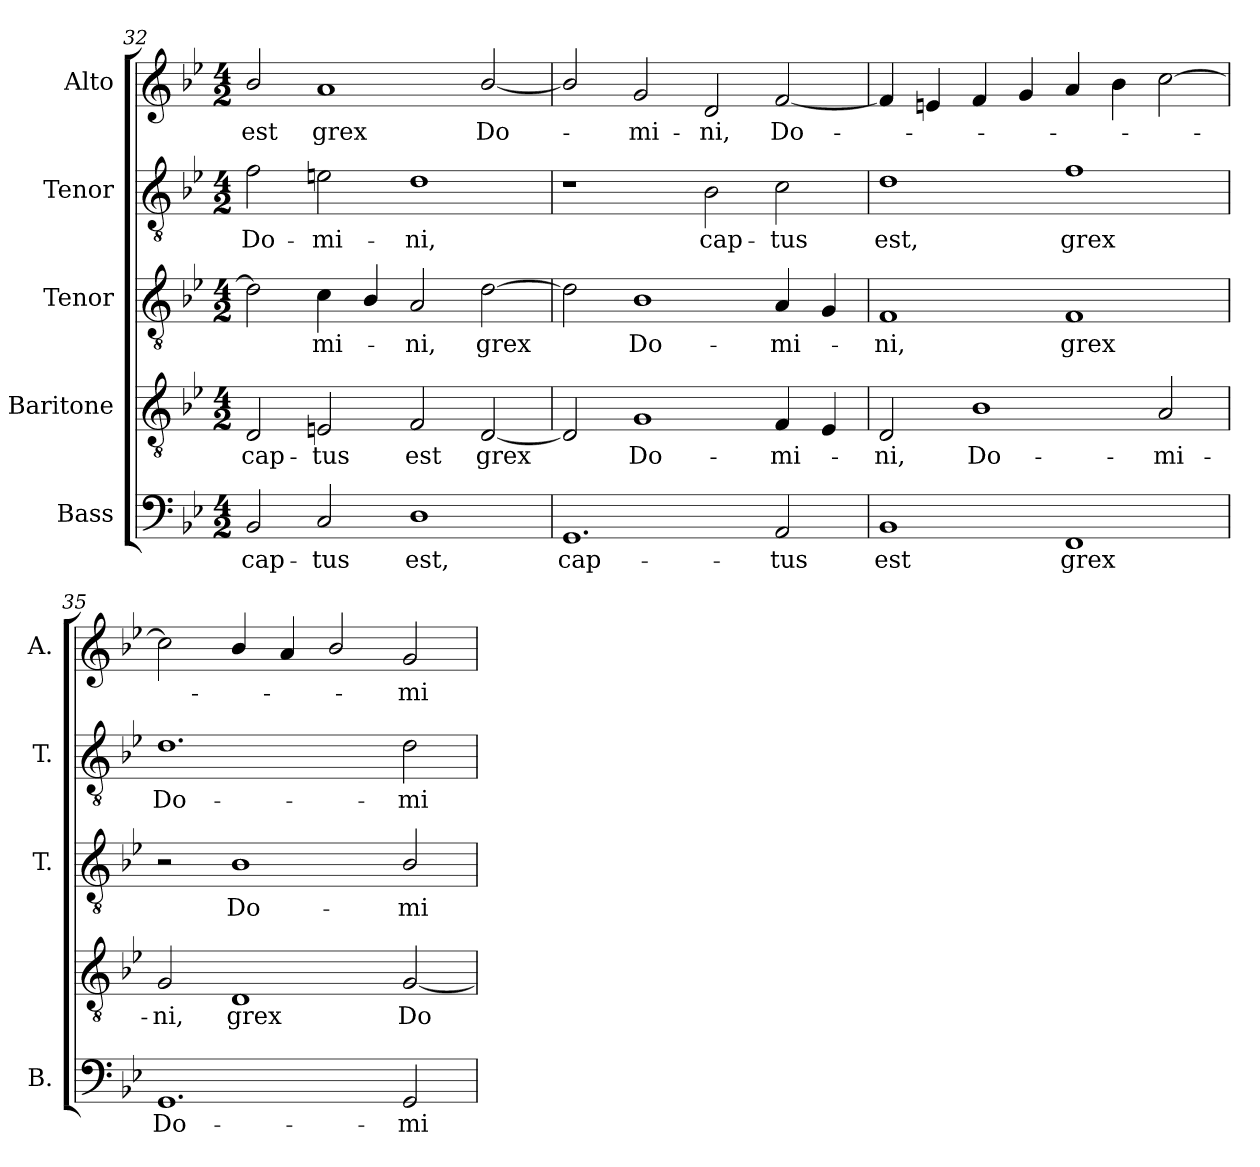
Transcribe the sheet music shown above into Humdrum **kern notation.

**kern	**text	**kern	**text	**kern	**text	**kern	**text	**kern	**text
*part5	*part5	*part4	*part4	*part3	*part3	*part2	*part2	*part1	*part1
*staff5	*staff5	*staff4	*staff4	*staff3	*staff3	*staff2	*staff2	*staff1	*staff1
*I"Bass	*	*I"Baritone	*	*I"Tenor	*	*I"Tenor	*	*I"Alto	*
*I'B.	*	*	*	*I'T.	*	*I'T.	*	*I'A.	*
*clefF4	*	*clefGv2	*	*clefGv2	*	*clefGv2	*	*clefG2	*
*	*	*ITrd7c12	*	*ITrd7c12	*	*ITrd7c12	*	*	*
*k[b-e-]	*	*k[b-e-]	*	*k[b-e-]	*	*k[b-e-]	*	*k[b-e-]	*
*B-:	*	*B-:	*	*B-:	*	*B-:	*	*B-:	*
*M4/2	*	*M4/2	*	*M4/2	*	*M4/2	*	*M4/2	*
=32	=32	=32	=32	=32	=32	=32	=32	=32	=32
!	!LO:LY:b:color=#000000	!	!	!	!	!	!	!	!
!	!	!	!LO:LY:b:color=#000000	!	!	!	!	!	!
!	!	!	!	!	!	!	!LO:LY:b:color=#000000	!	!
!	!	!	!	!	!	!	!	!	!LO:LY:b:color=#000000
2BB-i/	cap-	2DDi/	cap-	2Di\]	.	2Fi\	Do-	2b-i/	est
!	!LO:LY:b:color=#000000	!	!	!	!	!	!	!	!
!	!	!	!LO:LY:b:color=#000000	!	!	!	!	!	!
!	!	!	!	!	!LO:LY:b:color=#000000	!	!	!	!
!	!	!	!	!	!	!	!LO:LY:b:color=#000000	!	!
!	!	!	!	!	!	!	!	!	!LO:LY:b:color=#000000
2Ci/	-tus	2EEni/	-tus	4Ci\	-mi-	2Eni\	-mi-	1ai	grex
.	.	.	.	4BB-i/	.	.	.	.	.
!	!LO:LY:b:color=#000000	!	!	!	!	!	!	!	!
!	!	!	!LO:LY:b:color=#000000	!	!	!	!	!	!
!	!	!	!	!	!LO:LY:b:color=#000000	!	!	!	!
!	!	!	!	!	!	!	!LO:LY:b:color=#000000	!	!
1Di	est,	2FFi/	est	2AAi/	-ni,	1Di	-ni,	.	.
!	!	!	!LO:LY:b:color=#000000	!	!	!	!	!	!
!	!	!	!	!	!LO:LY:b:color=#000000	!	!	!	!
!	!	!	!	!	!	!	!	!	!LO:LY:b:color=#000000
.	.	[2DDi/	grex	[2Di\	grex	.	.	[2b-i/	Do-
=33	=33	=33	=33	=33	=33	=33	=33	=33	=33
!	!LO:LY:b:color=#000000	!	!	!	!	!	!	!	!
1.GGi	cap-	2DDi/]	.	2Di\]	.	1r	.	2b-i/]	.
!	!	!	!LO:LY:b:color=#000000	!	!	!	!	!	!
!	!	!	!	!	!LO:LY:b:color=#000000	!	!	!	!
!	!	!	!	!	!	!	!	!	!LO:LY:b:color=#000000
.	.	1GGi	Do-	1BB-i	Do-	.	.	2gi/	-mi-
!	!	!	!	!	!	!	!LO:LY:b:color=#000000	!	!
!	!	!	!	!	!	!	!	!	!LO:LY:b:color=#000000
.	.	.	.	.	.	2BB-i\	cap-	2di/	-ni,
!	!LO:LY:b:color=#000000	!	!	!	!	!	!	!	!
!	!	!	!LO:LY:b:color=#000000	!	!	!	!	!	!
!	!	!	!	!	!LO:LY:b:color=#000000	!	!	!	!
!	!	!	!	!	!	!	!LO:LY:b:color=#000000	!	!
!	!	!	!	!	!	!	!	!	!LO:LY:b:color=#000000
2AAi/	-tus	4FFi/	-mi-	4AAi/	-mi-	2Ci\	-tus	[2fi/	Do-
.	.	4EE-i/	.	4GGi/	.	.	.	.	.
=34	=34	=34	=34	=34	=34	=34	=34	=34	=34
!	!LO:LY:b:color=#000000	!	!	!	!	!	!	!	!
!	!	!	!LO:LY:b:color=#000000	!	!	!	!	!	!
!	!	!	!	!	!LO:LY:b:color=#000000	!	!	!	!
!	!	!	!	!	!	!	!LO:LY:b:color=#000000	!	!
1BB-i	est	2DDi/	-ni,	1FFi	-ni,	1Di	est,	4fi/]	.
.	.	.	.	.	.	.	.	4eni/	.
!	!	!	!LO:LY:b:color=#000000	!	!	!	!	!	!
.	.	1BB-i	Do-	.	.	.	.	4fi/	.
.	.	.	.	.	.	.	.	4gi/	.
!	!LO:LY:b:color=#000000	!	!	!	!	!	!	!	!
!	!	!	!	!	!LO:LY:b:color=#000000	!	!	!	!
!	!	!	!	!	!	!	!LO:LY:b:color=#000000	!	!
1FFi	grex	.	.	1FFi	grex	1Fi	grex	4ai/	.
.	.	.	.	.	.	.	.	4b-i\	.
!	!	!	!LO:LY:b:color=#000000	!	!	!	!	!	!
.	.	2AAi/	-mi-	.	.	.	.	[2cci\	.
=35	=35	=35	=35	=35	=35	=35	=35	=35	=35
!	!LO:LY:b:color=#000000	!	!	!	!	!	!	!	!
!	!	!	!LO:LY:b:color=#000000	!	!	!	!	!	!
!	!	!	!	!	!	!	!LO:LY:b:color=#000000	!	!
1.GGi	Do-	2GGi/	-ni,	2r	.	1.Di	Do-	2cci\]	.
!	!	!	!LO:LY:b:color=#000000	!	!	!	!	!	!
!	!	!	!	!	!LO:LY:b:color=#000000	!	!	!	!
.	.	1DDi	grex	1BB-i	Do-	.	.	4b-i/	.
.	.	.	.	.	.	.	.	4ai/	.
.	.	.	.	.	.	.	.	2b-i/	.
!	!LO:LY:b:color=#000000	!	!	!	!	!	!	!	!
!	!	!	!LO:LY:b:color=#000000	!	!	!	!	!	!
!	!	!	!	!	!LO:LY:b:color=#000000	!	!	!	!
!	!	!	!	!	!	!	!LO:LY:b:color=#000000	!	!
!	!	!	!	!	!	!	!	!	!LO:LY:b:color=#000000
2GGi/	-mi-	[2GGi/	Do-	2BB-i/	-mi-	2Di\	-mi-	2gi/	-mi-
=	=	=	=	=	=	=	=	=	=
*-	*-	*-	*-	*-	*-	*-	*-	*-	*-
